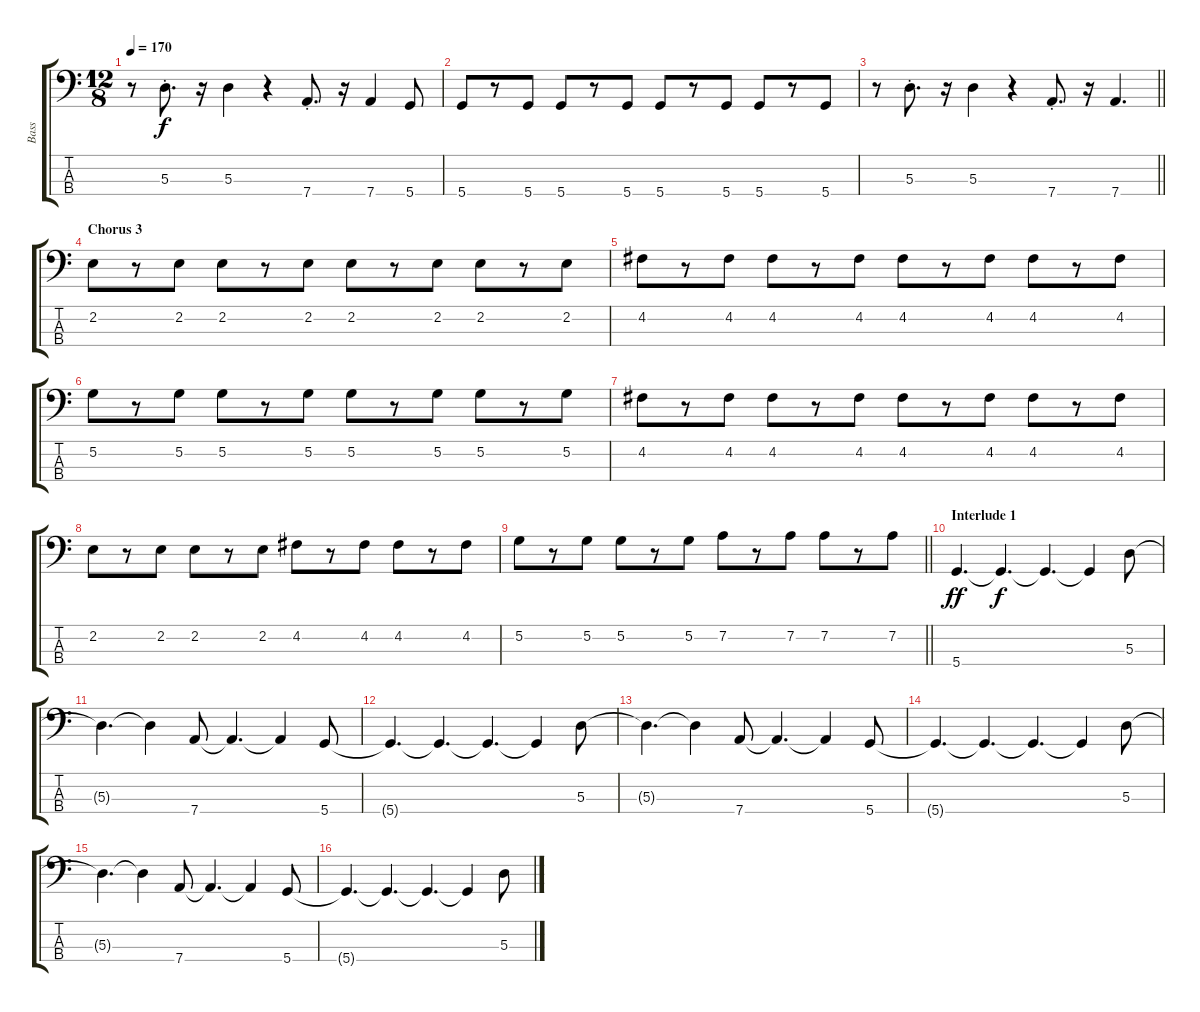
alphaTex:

\track ("Bass" "Bass") {instrument electricbassfinger}
\staff {score tabs}
\tuning (G2 D2 A1 D1) {hide}
\ts (12 8)
\tempo 170
\clef f4
\ks c
r.8{dy f} 5.3{st}.8{d} r.16 5.3.4 r.4 7.4{st}.8{d} r.16 7.4.4 5.4.8 |
5.4.8 r.8 5.4.8 5.4.8 r.8 5.4.8 5.4.8 r.8 5.4.8 5.4.8 r.8 5.4.8 |
\barLineRight lightlight
r.8 5.3{st}.8{d} r.16 5.3.4 r.4 7.4{st}.8{d} r.16 7.4.4{d} |
\section ("" "Chorus 3")
2.2.8 r.8 2.2.8 2.2.8 r.8 2.2.8 2.2.8 r.8 2.2.8 2.2.8 r.8 2.2.8 |
4.2.8 r.8 4.2.8 4.2.8 r.8 4.2.8 4.2.8 r.8 4.2.8 4.2.8 r.8 4.2.8 |
5.2.8 r.8 5.2.8 5.2.8 r.8 5.2.8 5.2.8 r.8 5.2.8 5.2.8 r.8 5.2.8 |
4.2.8 r.8 4.2.8 4.2.8 r.8 4.2.8 4.2.8 r.8 4.2.8 4.2.8 r.8 4.2.8 |
2.2.8 r.8 2.2.8 2.2.8 r.8 2.2.8 4.2.8 r.8 4.2.8 4.2.8 r.8 4.2.8 |
\barLineRight lightlight
5.2.8 r.8 5.2.8 5.2.8 r.8 5.2.8 7.2.8 r.8 7.2.8 7.2.8 r.8 7.2.8 |
\section ("" "Interlude 1")
5.4.4{d dy ff} 5.4{t}.4{d dy f} 5.4{t}.4{d} 5.4{t}.4 5.3.8 |
5.3{t}.4{d} 5.3{t}.4 7.4.8 7.4{t}.4{d} 7.4{t}.4 5.4.8 |
5.4{t}.4{d} 5.4{t}.4{d} 5.4{t}.4{d} 5.4{t}.4 5.3.8 |
5.3{t}.4{d} 5.3{t}.4 7.4.8 7.4{t}.4{d} 7.4{t}.4 5.4.8 |
5.4{t}.4{d} 5.4{t}.4{d} 5.4{t}.4{d} 5.4{t}.4 5.3.8 |
5.3{t}.4{d} 5.3{t}.4 7.4.8 7.4{t}.4{d} 7.4{t}.4 5.4.8 |
5.4{t}.4{d} 5.4{t}.4{d} 5.4{t}.4{d} 5.4{t}.4 5.3.8
